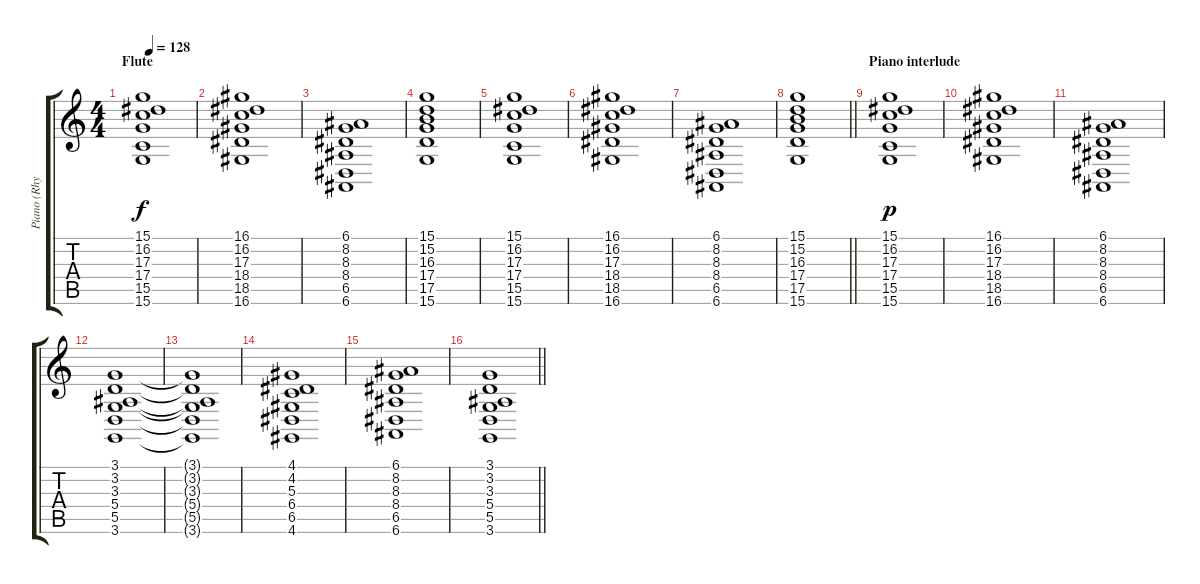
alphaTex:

\track ("Piano (Rhytm)" "Piano (Rhy") {instrument brightacousticpiano}
\staff {score tabs}
\tuning (E4 B3 G3 D3 A2 E2) {hide}
\ts (4 4)
\section ("" "Flute")
\tempo 128
\clef g2
\ks c
(15.1 16.2 17.3 17.4 15.5 15.6).1{dy f} |
(16.1 16.2 17.3 18.4 18.5 16.6).1 |
(6.1 8.2 8.3 8.4 6.5 6.6).1 |
(15.1 15.2 16.3 17.4 17.5 15.6).1 |
(15.1 16.2 17.3 17.4 15.5 15.6).1 |
(16.1 16.2 17.3 18.4 18.5 16.6).1 |
(6.1 8.2 8.3 8.4 6.5 6.6).1 |
\barLineRight lightlight
(15.1 15.2 16.3 17.4 17.5 15.6).1 |
\section ("" "Piano interlude")
(15.1 16.2 17.3 17.4 15.5 15.6).1{dy p} |
(16.1 16.2 17.3 18.4 18.5 16.6).1 |
(6.1 8.2 8.3 8.4 6.5 6.6).1 |
(3.1 3.2 3.3 5.4 5.5 3.6).1 |
(3.1{t} 3.2{t} 3.3{t} 5.4{t} 5.5{t} 3.6{t}).1 |
(4.1 4.2 5.3 6.4 6.5 4.6).1 |
(6.1 8.2 8.3 8.4 6.5 6.6).1 |
\barLineRight lightlight
(3.1 3.2 3.3 5.4 5.5 3.6).1
